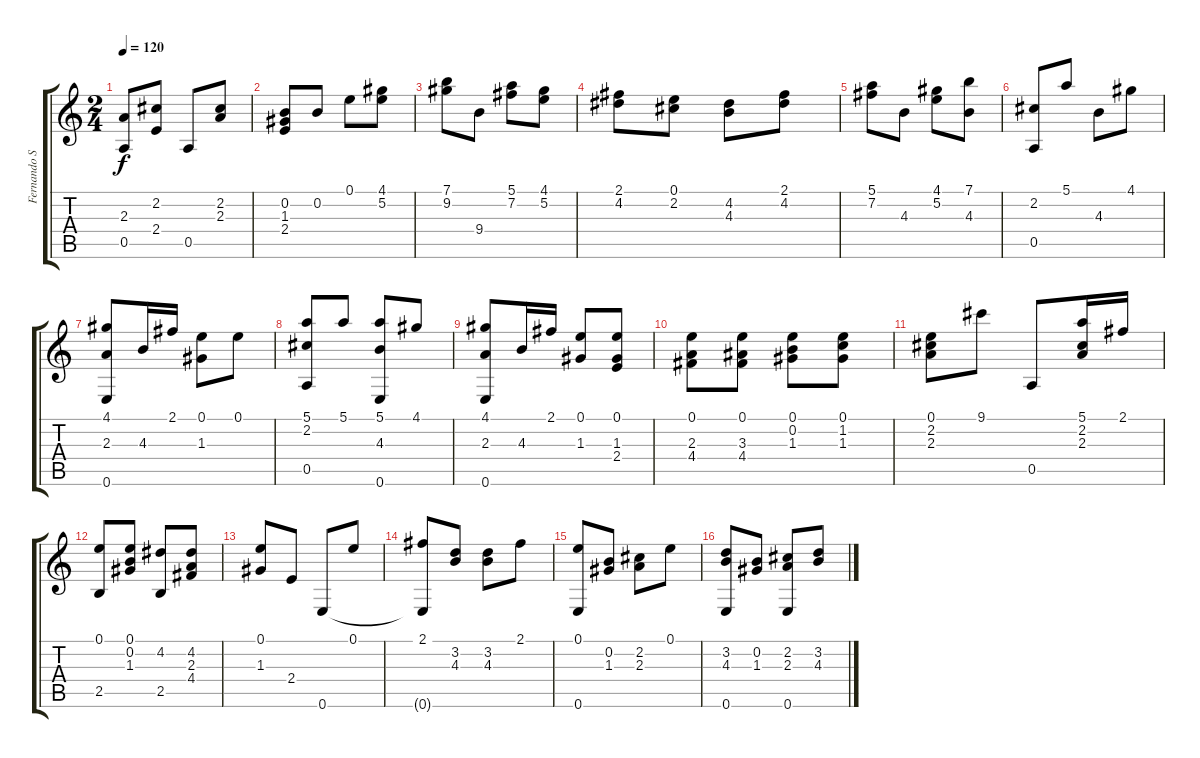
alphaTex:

\track ("Fernando Sor" "Fernando S") {instrument acousticguitarnylon}
\staff {score tabs}
\tuning (E4 B3 G3 D3 A2 E2) {hide}
\ts (2 4)
\tempo 120
\clef g2
\ks c
(2.3 0.5).8{dy f} (2.2 2.4).8 0.5.8 (2.2 2.3).8 |
(0.2 1.3 2.4).8 0.2.8 0.1.8 (4.1 5.2).8 |
(7.1 9.2).8 9.4.8 (5.1 7.2).8 (4.1 5.2).8 |
(2.1 4.2).8 (0.1 2.2).8 (4.2 4.3).8 (2.1 4.2).8 |
(5.1 7.2).8 4.3.8 (4.1 5.2).8 (7.1 4.3).8 |
(2.2 0.5).8 5.1.8 4.3.8 4.1.8 |
(4.1 2.3 0.6).8 4.3.16 2.1.16 (0.1 1.3).8 0.1.8 |
(5.1 2.2 0.5).8 5.1.8 (5.1 4.3 0.6).8 4.1.8 |
(4.1 2.3 0.6).8 4.3.16 2.1.16 (0.1 1.3).8 (0.1 1.3 2.4).8 |
(0.1 2.3 4.4).8 (0.1 3.3 4.4).8 (0.1 0.2 1.3).8 (0.1 1.2 1.3).8 |
(0.1 2.2 2.3).8 9.1.8 0.5.8 (5.1 2.2 2.3).16 2.1.16 |
(0.1 2.5).8 (0.1 0.2 1.3).8 (4.2 2.5).8 (4.2 2.3 4.4).8 |
(0.1 1.3).8 2.4.8 0.6.8 0.1.8 |
(2.1 0.6{t}).8 (3.2 4.3).8 (3.2 4.3).8 2.1.8 |
(0.1 0.6).8 (0.2 1.3).8 (2.2 2.3).8 0.1.8 |
(3.2 4.3 0.6).8 (0.2 1.3).8 (2.2 2.3 0.6).8 (3.2 4.3).8
